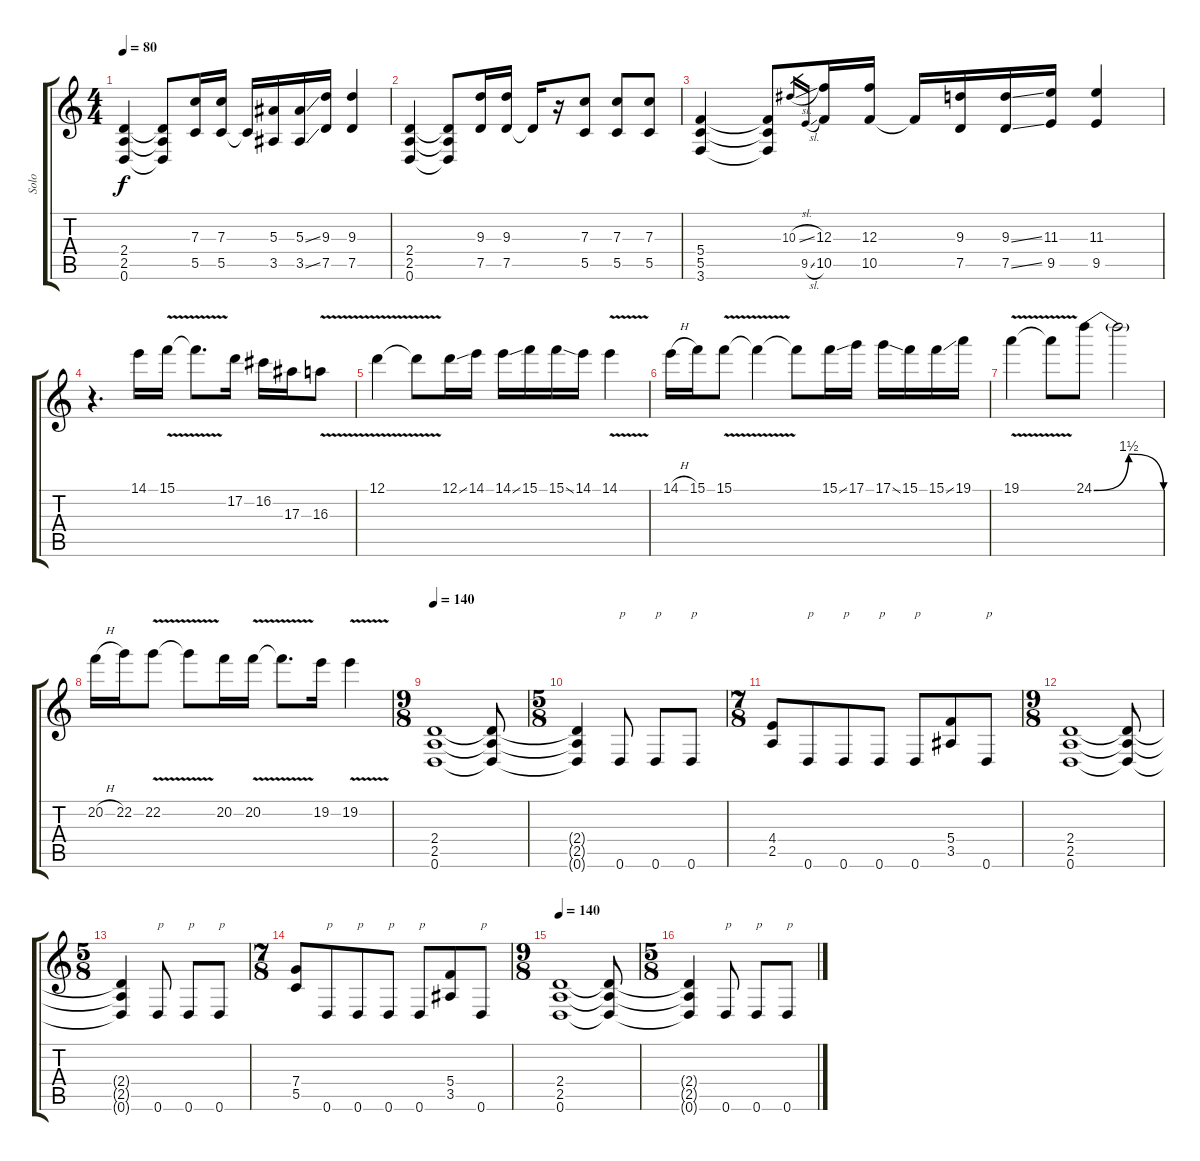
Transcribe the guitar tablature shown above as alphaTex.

\track ("Solo" "Solo") {instrument distortionguitar}
\staff {score tabs}
\tuning (D4 A3 F3 C3 G2 D2) {hide}
\ts (4 4)
\tempo 80
\clef g2
\ks c
(2.4 2.5 0.6).4{dy f volume 0 instrument distortionguitar} (2.4{t} 2.5{t} 0.6{t}).8 (7.3 5.5).16 (7.3 5.5).16 5.5{t}.16 (5.3 3.5).16 (5.3{ss} 3.5{ss}).16 (9.3 7.5).16 (9.3 7.5).4 |
(2.4 2.5 0.6).4 (2.4{t} 2.5{t} 0.6{t}).8 (9.3 7.5).16 (9.3 7.5).16 7.5{t}.16 r.16 (7.3 5.5).8 (7.3 5.5).8 (7.3 5.5).8 |
(5.4 5.5 3.6).4 (5.4{t} 5.5{t} 3.6{t}).8 10.3{sl}.16{gr} 9.5{sl}.16{gr} (12.3 10.5).16 (12.3 10.5).16 10.5{t}.16 (9.3 7.5).16 (9.3{ss} 7.5{ss}).16 (11.3 9.5).16 (11.3 9.5).4 |
r.4{d volume 16} 14.1.16 15.1{v}.16 15.1{t}.8{d} 17.2.16 16.2.16 17.3.16 16.3{v}.8 |
12.1{v}.4 12.1{t}.8 12.1{ss}.16 14.1.16 14.1{ss}.16 15.1.16 15.1{ss}.16 14.1.16 14.1{v}.4 |
14.1{h}.16 15.1.16 15.1{v}.8 15.1{t}.4 15.1{t}.8 15.1{ss}.16 17.1.16 17.1{ss}.16 15.1.16 15.1{ss}.16 19.1.16 |
19.1{v}.4 19.1{t}.8 24.1{be (bendrelease 0 0 15 6 45 6 60 0)}.8 24.1{t}.2 |
20.2{h}.16 22.2.16 22.2{v}.8 22.2{t}.8 20.2.16 20.2{v}.16 20.2{t}.8{d} 19.2.16 19.2{v}.4 |
\ts (9 8)
\tempo 140
(2.4 2.5 0.6).1{volume 0} (2.4{t} 2.5{t} 0.6{t}).8 |
\ts (5 8)
(2.4{t} 2.5{t} 0.6{t}).4 0.6.8{txt "p"} 0.6.8{txt "p"} 0.6.8{txt "p"} |
\ts (7 8)
(4.4 2.5).8 0.6.8{txt "p"} 0.6.8{txt "p"} 0.6.8{txt "p"} 0.6.8{txt "p"} (5.4 3.5).8 0.6.8{txt "p"} |
\ts (9 8)
(2.4 2.5 0.6).1 (2.4{t} 2.5{t} 0.6{t}).8 |
\ts (5 8)
(2.4{t} 2.5{t} 0.6{t}).4 0.6.8{txt "p"} 0.6.8{txt "p"} 0.6.8{txt "p"} |
\ts (7 8)
(7.4 5.5).8 0.6.8{txt "p"} 0.6.8{txt "p"} 0.6.8{txt "p"} 0.6.8{txt "p"} (5.4 3.5).8 0.6.8{txt "p"} |
\ts (9 8)
\tempo 140
(2.4 2.5 0.6).1 (2.4{t} 2.5{t} 0.6{t}).8 |
\ts (5 8)
(2.4{t} 2.5{t} 0.6{t}).4 0.6.8{txt "p"} 0.6.8{txt "p"} 0.6.8{txt "p"}
